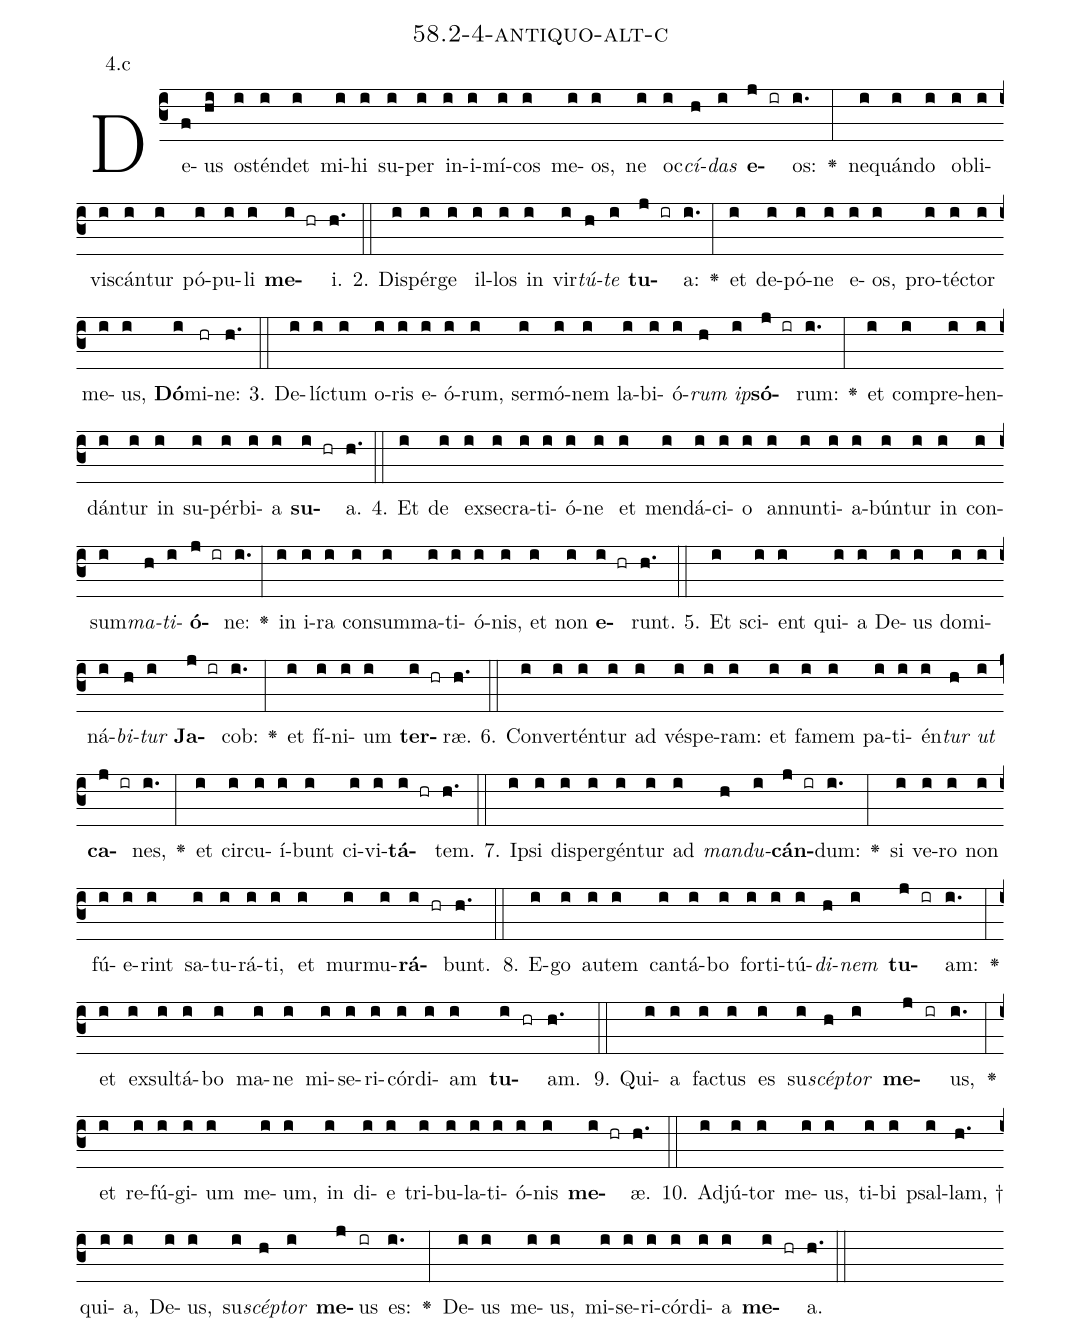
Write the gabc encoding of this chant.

name: 58.2-4-antiquo-alt-c;
annotation: 4.c;
%%
(c3)De(f)us(hi) os(i)tén(i)det(i) mi(i)hi(i) su(i)per(i) in(i)i(i)mí(i)cos(i) me(i)os,(i) ne(i) oc(i)<i>cí</i>(h)<i>das</i>(i) <b>e</b>(j ir)os:(i.) <v>\greheightstar</v>(:) ne(i)quán(i)do(i) ob(i)li(i)vis(i)cán(i)tur(i) pó(i)pu(i)li(i) <b>me</b>(i hr)i.(h.) (::)
2. Di(i)spér(i)ge(i) il(i)los(i) in(i) vir(i)<i>tú</i>(h)<i>te</i>(i) <b>tu</b>(j ir)a:(i.) <v>\greheightstar</v>(:) et(i) de(i)pó(i)ne(i) e(i)os,(i) pro(i)téc(i)tor(i) me(i)us,(i) <b>Dó</b>(i)mi(hr)ne:(h.) (::)
3. De(i)líc(i)tum(i) o(i)ris(i) e(i)ó(i)rum,(i) ser(i)mó(i)nem(i) la(i)bi(i)ó(i)<i>rum</i>(h) <i>ip</i>(i)<b>só</b>(j ir)rum:(i.) <v>\greheightstar</v>(:) et(i) com(i)pre(i)hen(i)dán(i)tur(i) in(i) su(i)pér(i)bi(i)a(i) <b>su</b>(i hr)a.(h.) (::)
4. Et(i) de(i) ex(i)se(i)cra(i)ti(i)ó(i)ne(i) et(i) men(i)dá(i)ci(i)o(i) an(i)nun(i)ti(i)a(i)bún(i)tur(i) in(i) con(i)sum(i)<i>ma</i>(h)<i>ti</i>(i)<b>ó</b>(j ir)ne:(i.) <v>\greheightstar</v>(:) in(i) i(i)ra(i) con(i)sum(i)ma(i)ti(i)ó(i)nis,(i) et(i) non(i) <b>e</b>(i hr)runt.(h.) (::)
5. Et(i) sci(i)ent(i) qui(i)a(i) De(i)us(i) do(i)mi(i)ná(i)<i>bi</i>(h)<i>tur</i>(i) <b>Ja</b>(j ir)cob:(i.) <v>\greheightstar</v>(:) et(i) fí(i)ni(i)um(i) <b>ter</b>(i hr)ræ.(h.) (::)
6. Con(i)ver(i)tén(i)tur(i) ad(i) vés(i)pe(i)ram:(i) et(i) fa(i)mem(i) pa(i)ti(i)én(i)<i>tur</i>(h) <i>ut</i>(i) <b>ca</b>(j ir)nes,(i.) <v>\greheightstar</v>(:) et(i) cir(i)cu(i)í(i)bunt(i) ci(i)vi(i)<b>tá</b>(i hr)tem.(h.) (::)
7. Ip(i)si(i) di(i)sper(i)gén(i)tur(i) ad(i) <i>man</i>(h)<i>du</i>(i)<b>cán</b>(j ir)dum:(i.) <v>\greheightstar</v>(:) si(i) ve(i)ro(i) non(i) fú(i)e(i)rint(i) sa(i)tu(i)rá(i)ti,(i) et(i) mur(i)mu(i)<b>rá</b>(i hr)bunt.(h.) (::)
8. E(i)go(i) au(i)tem(i) can(i)tá(i)bo(i) for(i)ti(i)tú(i)<i>di</i>(h)<i>nem</i>(i) <b>tu</b>(j ir)am:(i.) <v>\greheightstar</v>(:) et(i) ex(i)sul(i)tá(i)bo(i) ma(i)ne(i) mi(i)se(i)ri(i)cór(i)di(i)am(i) <b>tu</b>(i hr)am.(h.) (::)
9. Qui(i)a(i) fac(i)tus(i) es(i) su(i)<i>scép</i>(h)<i>tor</i>(i) <b>me</b>(j ir)us,(i.) <v>\greheightstar</v>(:) et(i) re(i)fú(i)gi(i)um(i) me(i)um,(i) in(i) di(i)e(i) tri(i)bu(i)la(i)ti(i)ó(i)nis(i) <b>me</b>(i hr)æ.(h.) (::)
10. Ad(i)jú(i)tor(i) me(i)us,(i) ti(i)bi(i) psal(i)lam, †(h.) qui(i)a,(i) De(i)us,(i) su(i)<i>scép</i>(h)<i>tor</i>(i) <b>me</b>(j)us(ir) es:(i.) <v>\greheightstar</v>(:) De(i)us(i) me(i)us,(i) mi(i)se(i)ri(i)cór(i)di(i)a(i) <b>me</b>(i hr)a.(h.) (::)
